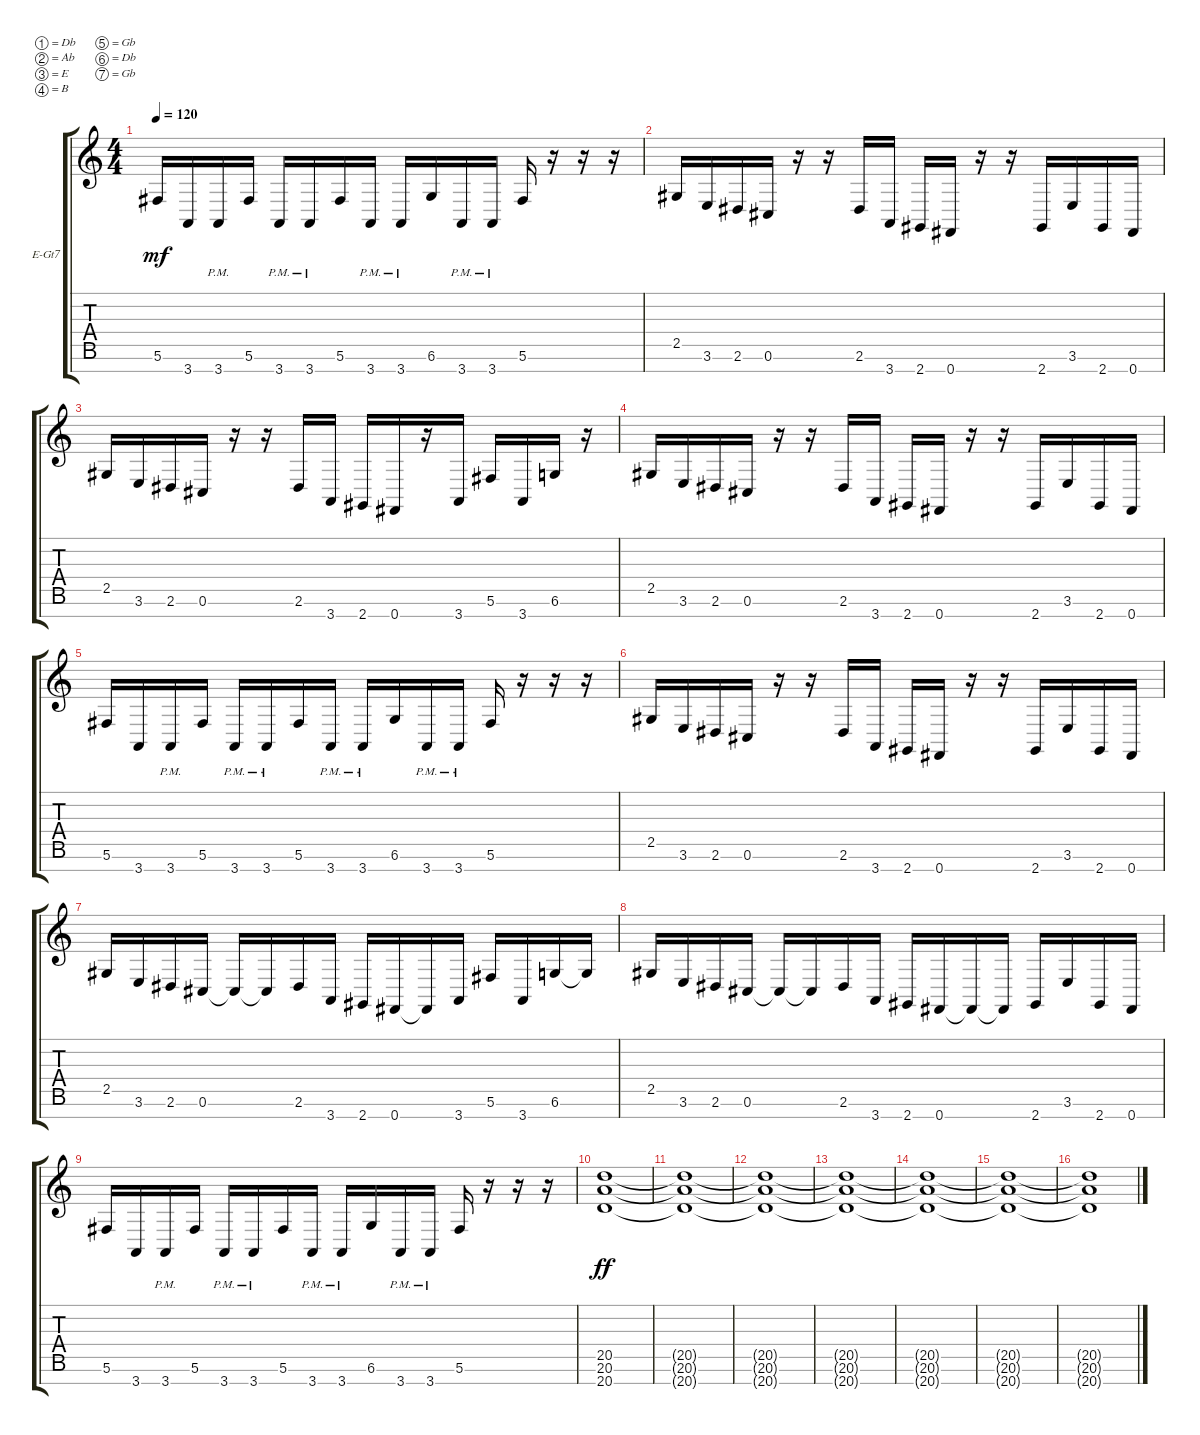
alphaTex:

\defaultSystemsLayout 4
\bracketExtendMode groupsimilarinstruments
\firstSystemTrackNameOrientation horizontal
\otherSystemsTrackNameOrientation horizontal
\track ("Electric Guitar" "E-Gt7") {instrument distortionguitar}
\staff {score tabs}
\tuning (Db4 Ab3 E3 B2 Gb2 Db2 Gb1)
\ts (4 4)
\tempo 120
\clef g2
\ks c
5.6{acc #}.16{dy mf beam Up} 3.7.16{beam Up} 3.7{pm}.16{beam Up} 5.6{acc #}.16{beam Up} 3.7{pm}.16{beam Up} 3.7{pm}.16{beam Up} 5.6{acc #}.16{beam Up} 3.7{pm}.16{beam Up} 3.7{pm}.16{beam Up} 6.6.16{beam Up} 3.7{pm}.16{beam Up} 3.7{pm}.16{beam Up} 5.6{acc #}.16{beam Up} r.16{beam Up} r.16{beam Up} r.16{beam Up} |
2.5{acc #}.16{beam Up} 3.6.16{beam Up} 2.6{acc #}.16{beam Up} 0.6{acc #}.16{beam Up} r.16{beam Up} r.16{beam Up} 2.6{acc #}.16{beam Up} 3.7.16{beam Up} 2.7{acc #}.16{beam Up} 0.7{acc #}.16{beam Up} r.16{beam Up} r.16{beam Up} 2.7{acc #}.16{beam Up} 3.6.16{beam Up} 2.7{acc #}.16{beam Up} 0.7{acc #}.16{beam Up} |
2.5{acc #}.16{beam Up} 3.6.16{beam Up} 2.6{acc #}.16{beam Up} 0.6{acc #}.16{beam Up} r.16{beam Up} r.16{beam Up} 2.6{acc #}.16{beam Up} 3.7.16{beam Up} 2.7{acc #}.16{beam Up} 0.7{acc #}.16{beam Up} r.16{beam Up} 3.7.16{beam Up} 5.6{acc #}.16{beam Up} 3.7.16{beam Up} 6.6.16{beam Up} r.16{beam Up} |
2.5{acc #}.16{beam Up} 3.6.16{beam Up} 2.6{acc #}.16{beam Up} 0.6{acc #}.16{beam Up} r.16{beam Up} r.16{beam Up} 2.6{acc #}.16{beam Up} 3.7.16{beam Up} 2.7{acc #}.16{beam Up} 0.7{acc #}.16{beam Up} r.16{beam Up} r.16{beam Up} 2.7{acc #}.16{beam Up} 3.6.16{beam Up} 2.7{acc #}.16{beam Up} 0.7{acc #}.16{beam Up} |
5.6{acc #}.16{beam Up} 3.7.16{beam Up} 3.7{pm}.16{beam Up} 5.6{acc #}.16{beam Up} 3.7{pm}.16{beam Up} 3.7{pm}.16{beam Up} 5.6{acc #}.16{beam Up} 3.7{pm}.16{beam Up} 3.7{pm}.16{beam Up} 6.6.16{beam Up} 3.7{pm}.16{beam Up} 3.7{pm}.16{beam Up} 5.6{acc #}.16{beam Up} r.16{beam Up} r.16{beam Up} r.16{beam Up} |
2.5{acc #}.16{beam Up} 3.6.16{beam Up} 2.6{acc #}.16{beam Up} 0.6{acc #}.16{beam Up} r.16{beam Up} r.16{beam Up} 2.6{acc #}.16{beam Up} 3.7.16{beam Up} 2.7{acc #}.16{beam Up} 0.7{acc #}.16{beam Up} r.16{beam Up} r.16{beam Up} 2.7{acc #}.16{beam Up} 3.6.16{beam Up} 2.7{acc #}.16{beam Up} 0.7{acc #}.16{beam Up} |
2.5{acc #}.16{beam Up} 3.6.16{beam Up} 2.6{acc #}.16{beam Up} 0.6{acc #}.16{beam Up} 0.6{t acc #}.16{beam Up} 0.6{t acc #}.16{beam Up} 2.6{acc #}.16{beam Up} 3.7.16{beam Up} 2.7{acc #}.16{beam Up} 0.7{acc #}.16{beam Up} 0.7{t acc #}.16{beam Up} 3.7.16{beam Up} 5.6{acc #}.16{beam Up} 3.7.16{beam Up} 6.6.16{beam Up} 6.6{t}.16{beam Up} |
2.5{acc #}.16{beam Up} 3.6.16{beam Up} 2.6{acc #}.16{beam Up} 0.6{acc #}.16{beam Up} 0.6{t acc #}.16{beam Up} 0.6{t acc #}.16{beam Up} 2.6{acc #}.16{beam Up} 3.7.16{beam Up} 2.7{acc #}.16{beam Up} 0.7{acc #}.16{beam Up} 0.7{t acc #}.16{beam Up} 0.7{t acc #}.16{beam Up} 2.7{acc #}.16{beam Up} 3.6.16{beam Up} 2.7{acc #}.16{beam Up} 0.7{acc #}.16{beam Up} |
5.6{acc #}.16{beam Up} 3.7.16{beam Up} 3.7{pm}.16{beam Up} 5.6{acc #}.16{beam Up} 3.7{pm}.16{beam Up} 3.7{pm}.16{beam Up} 5.6{acc #}.16{beam Up} 3.7{pm}.16{beam Up} 3.7{pm}.16{beam Up} 6.6.16{beam Up} 3.7{pm}.16{beam Up} 3.7{pm}.16{beam Up} 5.6{acc #}.16{beam Up} r.16{beam Up} r.16{beam Up} r.16{beam Up} |
(20.5 20.6 20.7).1{dy ff beam Up} |
(20.5{t} 20.6{t} 20.7{t}).1{beam Up} |
(20.5{t} 20.6{t} 20.7{t}).1{beam Up} |
(20.5{t} 20.6{t} 20.7{t}).1{beam Up} |
(20.5{t} 20.6{t} 20.7{t}).1{beam Up} |
(20.5{t} 20.6{t} 20.7{t}).1{beam Up} |
(20.5{t} 20.6{t} 20.7{t}).1{beam Up}
